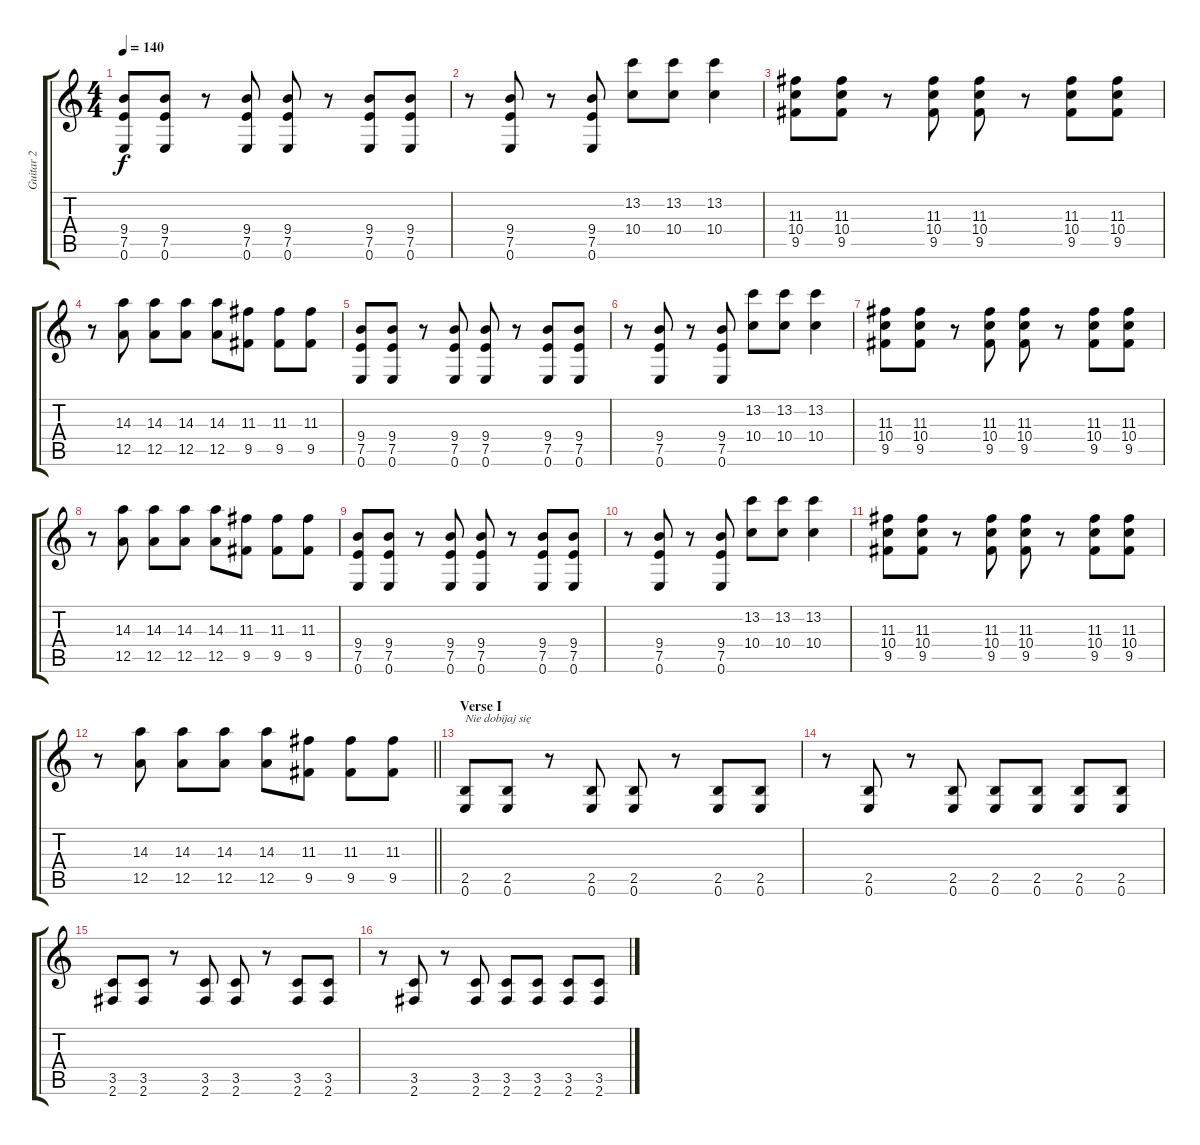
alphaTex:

\track ("Guitar 2" "Guitar 2") {instrument acousticguitarsteel}
\staff {score tabs}
\tuning (E4 B3 G3 D3 A2 E2) {hide}
\ts (4 4)
\tempo 140
\clef g2
\ks c
(9.4 7.5 0.6).8{dy f} (9.4 7.5 0.6).8 r.8 (9.4 7.5 0.6).8 (9.4 7.5 0.6).8 r.8 (9.4 7.5 0.6).8 (9.4 7.5 0.6).8 |
r.8 (9.4 7.5 0.6).8 r.8 (9.4 7.5 0.6).8 (13.2 10.4).8 (13.2 10.4).8 (13.2 10.4).4 |
(11.3 10.4 9.5).8 (11.3 10.4 9.5).8 r.8 (11.3 10.4 9.5).8 (11.3 10.4 9.5).8 r.8 (11.3 10.4 9.5).8 (11.3 10.4 9.5).8 |
r.8 (14.3 12.5).8 (14.3 12.5).8 (14.3 12.5).8 (14.3 12.5).8 (11.3 9.5).8 (11.3 9.5).8 (11.3 9.5).8 |
(9.4 7.5 0.6).8 (9.4 7.5 0.6).8 r.8 (9.4 7.5 0.6).8 (9.4 7.5 0.6).8 r.8 (9.4 7.5 0.6).8 (9.4 7.5 0.6).8 |
r.8 (9.4 7.5 0.6).8 r.8 (9.4 7.5 0.6).8 (13.2 10.4).8 (13.2 10.4).8 (13.2 10.4).4 |
(11.3 10.4 9.5).8 (11.3 10.4 9.5).8 r.8 (11.3 10.4 9.5).8 (11.3 10.4 9.5).8 r.8 (11.3 10.4 9.5).8 (11.3 10.4 9.5).8 |
r.8 (14.3 12.5).8 (14.3 12.5).8 (14.3 12.5).8 (14.3 12.5).8 (11.3 9.5).8 (11.3 9.5).8 (11.3 9.5).8 |
(9.4 7.5 0.6).8 (9.4 7.5 0.6).8 r.8 (9.4 7.5 0.6).8 (9.4 7.5 0.6).8 r.8 (9.4 7.5 0.6).8 (9.4 7.5 0.6).8 |
r.8 (9.4 7.5 0.6).8 r.8 (9.4 7.5 0.6).8 (13.2 10.4).8 (13.2 10.4).8 (13.2 10.4).4 |
(11.3 10.4 9.5).8 (11.3 10.4 9.5).8 r.8 (11.3 10.4 9.5).8 (11.3 10.4 9.5).8 r.8 (11.3 10.4 9.5).8 (11.3 10.4 9.5).8 |
\barLineRight lightlight
r.8 (14.3 12.5).8 (14.3 12.5).8 (14.3 12.5).8 (14.3 12.5).8 (11.3 9.5).8 (11.3 9.5).8 (11.3 9.5).8 |
\section ("" "Verse I")
(2.5 0.6).8{txt "Nie dobijaj się"} (2.5 0.6).8 r.8 (2.5 0.6).8 (2.5 0.6).8 r.8 (2.5 0.6).8 (2.5 0.6).8 |
r.8 (2.5 0.6).8 r.8 (2.5 0.6).8 (2.5 0.6).8 (2.5 0.6).8 (2.5 0.6).8 (2.5 0.6).8 |
(3.5 2.6).8 (3.5 2.6).8 r.8 (3.5 2.6).8 (3.5 2.6).8 r.8 (3.5 2.6).8 (3.5 2.6).8 |
r.8 (3.5 2.6).8 r.8 (3.5 2.6).8 (3.5 2.6).8 (3.5 2.6).8 (3.5 2.6).8 (3.5 2.6).8
